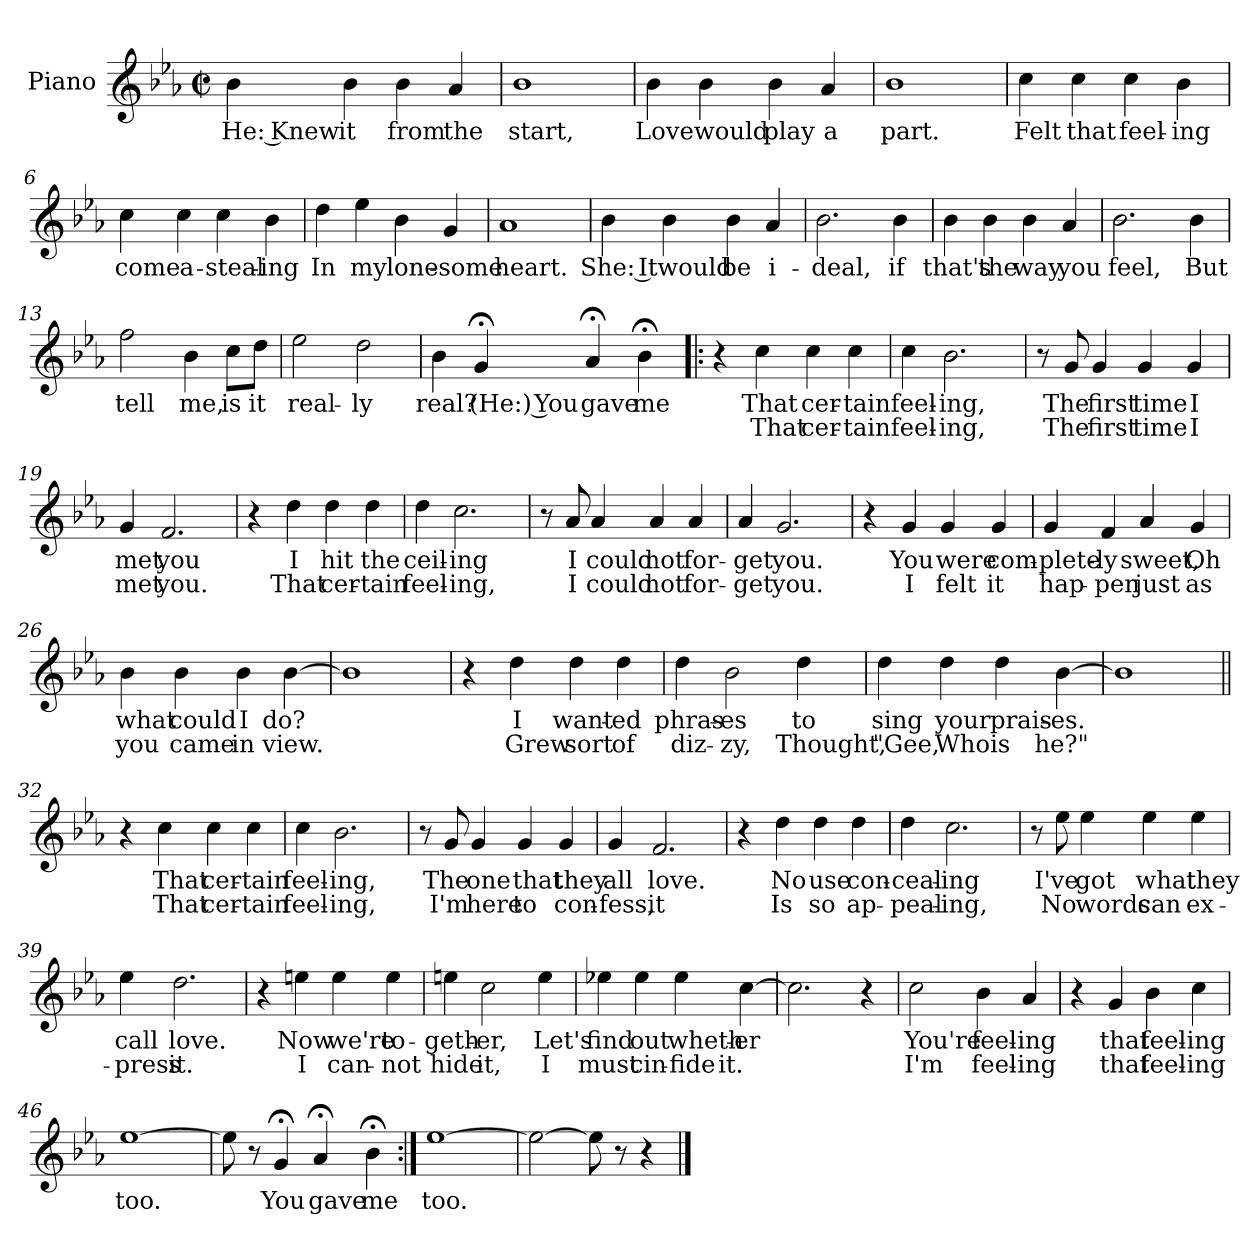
**kern	**text	**text
*part1	*part1	*part1
*staff1	*staff1	*staff1
*I"Piano	*	*
*I'Pno.	*	*
*clefG2	*	*
*k[b-e-a-]	*	*
*E-:	*	*
*M2/2	*	*
*met(c|)	*	*
=1	=1	=1
4b-\	He: Knew	.
4b-\	it	.
4b-\	from	.
4a-/	the	.
=2	=2	=2
1b-	start,	.
=3	=3	=3
4b-\	Love	.
4b-\	would	.
4b-\	play	.
4a-/	a	.
=4	=4	=4
1b-	part.	.
!!LO:LB:g=z
=5	=5	=5
4cc\	Felt	.
4cc\	that	.
4cc\	feel-	.
4b-\	-ing	.
=6	=6	=6
4cc\	come	.
4cc\	a-	.
4cc\	-steal-	.
4b-\	-ing	.
=7	=7	=7
4dd\	In	.
4ee-\	my	.
4b-\	lone-	.
4g/	-some	.
=8	=8	=8
1a-	heart.	.
!!LO:LB:g=z
=9	=9	=9
4b-\	She: It	.
4b-\	would	.
4b-\	be	.
4a-/	i-	.
=10	=10	=10
2.b-\	-deal,	.
4b-\	if	.
=11	=11	=11
4b-\	that's	.
4b-\	the	.
4b-\	way	.
4a-/	you	.
=12	=12	=12
2.b-\	feel,	.
4b-\	But	.
=13	=13	=13
2ff\	tell	.
4b-\	me,	.
8cc\L	is	.
8dd\J	it	.
!!LO:LB:g=z
=14	=14	=14
2ee-\	real-	.
2dd\	-ly	.
=15	=15	=15
4b-Z\	real?	.
4g;</	(He:) You	.
4a-;</	gave	.
4b-;<\	me	.
=16!|:	=16!|:	=16!|:
4r	.	.
4cc\	That	That
4cc\	cer-	cer-
4cc\	-tain	-tain
=17	=17	=17
4cc\	feel-	feel-
2.b-\	-ing,	-ing,
!!LO:LB:g=z
=18	=18	=18
8r	.	.
8g/	The	The
4g/	first	first
4g/	time	time
4g/	I	I
=19	=19	=19
4g/	met	met
2.f/	you	you.
=20	=20	=20
4r	.	.
4dd\	I	That
4dd\	hit	cer-
4dd\	the	-tain
=21	=21	=21
4dd\	ceil-	feel-
2.cc\	-ing	-ing,
=22	=22	=22
8r	.	.
8a-/	I	I
4a-/	could	could
4a-/	not	not
4a-/	for-	for-
!!LO:LB:g=z
=23	=23	=23
4a-/	-get	-get
2.g/	you.	you.
=24	=24	=24
4r	.	.
4g/	You	I
4g/	were	felt
4g/	com-	it
=25	=25	=25
4g/	-plete-	hap-
4f/	-ly	-pen
4a-/	sweet,	just
4g/	Oh	as
=26	=26	=26
4b-\	what	you
4b-\	could	came
4b-\	I	in
[4b-\	do?	view.
=27	=27	=27
1b-]	.	.
!!LO:LB:g=z
=28	=28	=28
4r	.	.
4dd\	I	Grew
4dd\	want-	sort
4dd\	-ed	of
=29	=29	=29
4dd\	phras-	diz-
2b-\	-es	-zy,
4dd\	to	Thought,
=30	=30	=30
4dd\	sing	"Gee,
4dd\	your	Who
4dd\	prais-	is
[4b-\	-es.	he?"
=31	=31	=31
1b-]	.	.
!!LO:PB:g=z
=32||	=32||	=32||
4r	.	.
4cc\	That	That
4cc\	cer-	cer-
4cc\	-tain	-tain
=33	=33	=33
4cc\	feel-	feel-
2.b-\	-ing,	-ing,
=34	=34	=34
8r	.	.
8g/	The	I'm
4g/	one	here
4g/	that	to
4g/	they	con-
=35	=35	=35
4g/	all	-fess,
2.f/	love.	it
=36	=36	=36
4r	.	.
4dd\	No	Is
4dd\	use	so
4dd\	con-	ap-
!!LO:LB:g=z
=37	=37	=37
4dd\	-ceal-	-peal-
2.cc\	-ing	-ing,
=38	=38	=38
8r	.	.
8ee-\	I've	No
4ee-\	got	words
4ee-\	what	can
4ee-\	they	ex-
=39	=39	=39
4ee-\	call	-press
2.dd\	love.	it.
=40	=40	=40
4r	.	.
4een\	Now	I
4ee\	we're	can-
4ee\	to-	-not
!!LO:LB:g=z
=41	=41	=41
4een\	-geth-	hide
2cc\	-er,	it,
4ee\	Let's	I
=42	=42	=42
4ee-X\	find	must
4ee-\	out	cin-
4ee-\	wheth-	-fide
[4cc\	-er	it.
=43	=43	=43
2.cc\]	.	.
4r	.	.
=44	=44	=44
2cc\	You're	I'm
4b-\	feel-	feel-
4a-/	-ing	-ing
=45	=45	=45
4r	.	.
4g/	that	that
4b-\	feel-	feel-
4cc\	-ing	-ing
!!LO:LB:g=z
=46	=46	=46
[1ee-	too.	.
=47	=47	=47
8ee-\]	.	.
8r	.	.
4g;</	You	.
4a-;</	gave	.
4b-;<\	me	.
=48:|!	=48:|!	=48:|!
[1ee-	too.	.
=49	=49	=49
2ee-\_	.	.
8ee-\]	.	.
8r	.	.
4r	.	.
==	==	==
*-	*-	*-
